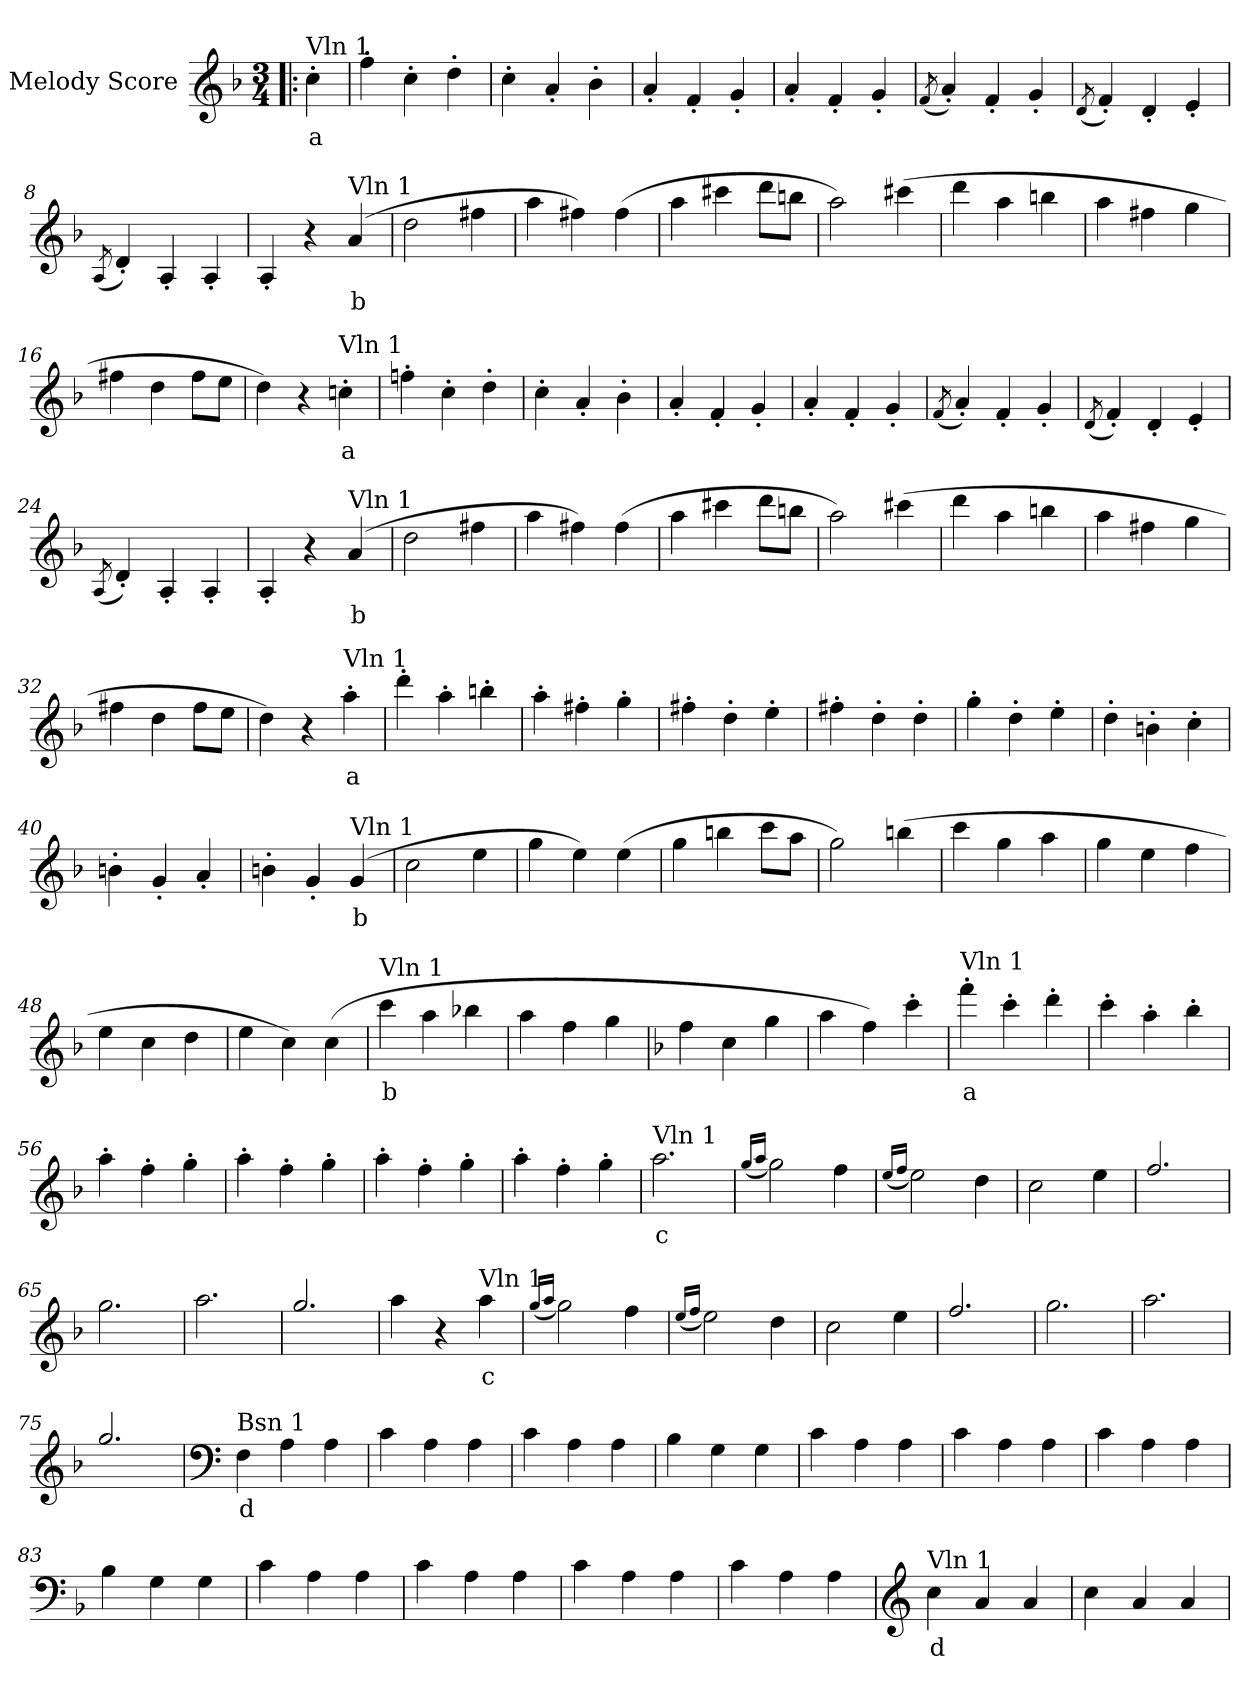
**kern	**text
*part1	*part1
*staff1	*staff1
*I"Melody Score	*
*k[b-]	*
*M3/4	*
*MM324	*
=1!|:	=1!|:
!LO:TX:a:t=Vln 1	!
!	!LO:LY:b:color=#FF0000
4cc'\	a
=2	=2
4ff'\	.
4cc'\	.
4dd'\	.
=3	=3
4cc'\	.
4a'/	.
4b-'\	.
=4	=4
4a'/	.
4f'/	.
4g'/	.
=5	=5
4a'/	.
4f'/	.
4g'/	.
=6	=6
(8qf/	.
4a'/)	.
4f'/	.
4g'/	.
=7	=7
(8qd/	.
4f'/)	.
4d'/	.
4e'/	.
=8	=8
(8qA/	.
4d'/)	.
4A'/	.
4A'/	.
=9	=9
4A'/	.
4r	.
!LO:TX:a:t=Vln 1	!
!	!LO:LY:b:color=#FF0000
(4a/	b
=10	=10
2dd\	.
4ff#X\	.
=11	=11
4aa\	.
4ff#X\)	.
(4ff#\	.
=12	=12
4aa\	.
4ccc#X\	.
8ddd\L	.
8bbn\J	.
=13	=13
2aa\)	.
(4ccc#X\	.
=14	=14
4ddd\	.
4aa\	.
4bbn\	.
=15	=15
4aa\	.
4ff#X\	.
4gg\	.
=16	=16
4ff#X\	.
4dd\	.
8ff#\L	.
8ee\J	.
=17	=17
4dd\)	.
4r	.
!LO:TX:a:t=Vln 1	!
!	!LO:LY:b:color=#FF0000
4ccn'\	a
=18	=18
4ffn'\	.
4cc'\	.
4dd'\	.
=19	=19
4cc'\	.
4a'/	.
4b-'\	.
=20	=20
4a'/	.
4f'/	.
4g'/	.
=21	=21
4a'/	.
4f'/	.
4g'/	.
=22	=22
(8qf/	.
4a'/)	.
4f'/	.
4g'/	.
=23	=23
(8qd/	.
4f'/)	.
4d'/	.
4e'/	.
=24	=24
(8qA/	.
4d'/)	.
4A'/	.
4A'/	.
=25	=25
4A'/	.
4r	.
!LO:TX:a:t=Vln 1	!
!	!LO:LY:b:color=#FF0000
(4a/	b
=26	=26
2dd\	.
4ff#X\	.
=27	=27
4aa\	.
4ff#X\)	.
(4ff#\	.
=28	=28
4aa\	.
4ccc#X\	.
8ddd\L	.
8bbn\J	.
=29	=29
2aa\)	.
(4ccc#X\	.
=30	=30
4ddd\	.
4aa\	.
4bbn\	.
=31	=31
4aa\	.
4ff#X\	.
4gg\	.
=32	=32
4ff#X\	.
4dd\	.
8ff#\L	.
8ee\J	.
=33	=33
4dd\)	.
4r	.
!LO:TX:a:t=Vln 1	!
!	!LO:LY:b:color=#FF0000
4aa'\	a
=34	=34
4ddd'\	.
4aa'\	.
4bbn'\	.
=35	=35
4aa'\	.
4ff#X'\	.
4gg'\	.
=36	=36
4ff#X'\	.
4dd'\	.
4ee'\	.
=37	=37
4ff#X'\	.
4dd'\	.
4dd'\	.
=38	=38
4gg'\	.
4dd'\	.
4ee'\	.
=39	=39
4dd'\	.
4bn'\	.
4cc'\	.
=40	=40
4bn'\	.
4g'/	.
4a'/	.
=41	=41
4bn'\	.
4g'/	.
!LO:TX:a:t=Vln 1	!
!	!LO:LY:b:color=#FF0000
(4g/	b
=42	=42
2cc\	.
4ee\	.
=43	=43
4gg\	.
4ee\)	.
(4ee\	.
=44	=44
4gg\	.
4bbn\	.
8ccc\L	.
8aa\J	.
=45	=45
2gg\)	.
(4bbn\	.
=46	=46
4ccc\	.
4gg\	.
4aa\	.
=47	=47
4gg\	.
4ee\	.
4ff\	.
=48	=48
4ee\	.
4cc\	.
4dd\	.
=49	=49
4ee\	.
4cc\)	.
(4cc\	.
=50	=50
!LO:TX:a:t=Vln 1	!
!	!LO:LY:b:color=#FF0000
4ccc\	b
4aa\	.
4bb-X\	.
=51	=51
4aa\	.
4ff\	.
4gg\	.
=52	=52
*k[b-]	*
4ff\	.
4cc\	.
4gg\	.
=53	=53
4aa\	.
4ff\)	.
4ccc'\	.
=54	=54
!LO:TX:a:t=Vln 1	!
!	!LO:LY:b:color=#FF0000
4fff'\	a
4ccc'\	.
4ddd'\	.
=55	=55
4ccc'\	.
4aa'\	.
4bb-'\	.
=56	=56
4aa'\	.
4ff'\	.
4gg'\	.
=57	=57
4aa'\	.
4ff'\	.
4gg'\	.
=58	=58
4aa'\	.
4ff'\	.
4gg'\	.
=59	=59
4aa'\	.
4ff'\	.
4gg'\	.
=60	=60
!LO:TX:a:t=Vln 1	!
!	!LO:LY:b:color=#FF0000
2.aa\	c
=61	=61
(16qgg/LL	.
16qaa/JJ	.
2gg\)	.
4ff\	.
=62	=62
(16qee/LL	.
16qff/JJ	.
2ee\)	.
4dd\	.
=63	=63
2cc\	.
4ee\	.
=64	=64
2.ff/	.
=65	=65
2.gg\	.
=66	=66
2.aa\	.
=67	=67
2.gg/	.
=68	=68
4aa\	.
4r	.
!LO:TX:a:t=Vln 1	!
!	!LO:LY:b:color=#FF0000
4aa\	c
=69	=69
(16qgg/LL	.
16qaa/JJ	.
2gg\)	.
4ff\	.
=70	=70
(16qee/LL	.
16qff/JJ	.
2ee\)	.
4dd\	.
=71	=71
2cc\	.
4ee\	.
=72	=72
2.ff/	.
=73	=73
2.gg\	.
=74	=74
2.aa\	.
=75	=75
2.gg/	.
=76	=76
*clefF4	*
!LO:TX:a:t=Bsn 1	!
!	!LO:LY:b:color=#FF0000
4F\	d
4A\	.
4A\	.
=77	=77
4c\	.
4A\	.
4A\	.
=78	=78
4c\	.
4A\	.
4A\	.
=79	=79
4B-\	.
4G\	.
4G\	.
=80	=80
4c\	.
4A\	.
4A\	.
=81	=81
4c\	.
4A\	.
4A\	.
=82	=82
4c\	.
4A\	.
4A\	.
=83	=83
4B-\	.
4G\	.
4G\	.
=84	=84
4c\	.
4A\	.
4A\	.
=85	=85
4c\	.
4A\	.
4A\	.
=86	=86
4c\	.
4A\	.
4A\	.
=87	=87
4c\	.
4A\	.
4A\	.
=88	=88
*clefG2	*
!LO:TX:a:t=Vln 1	!
!	!LO:LY:b:color=#FF0000
4cc\	d
4a/	.
4a/	.
=89	=89
4cc\	.
4a/	.
4a/	.
=	=
*-	*-
